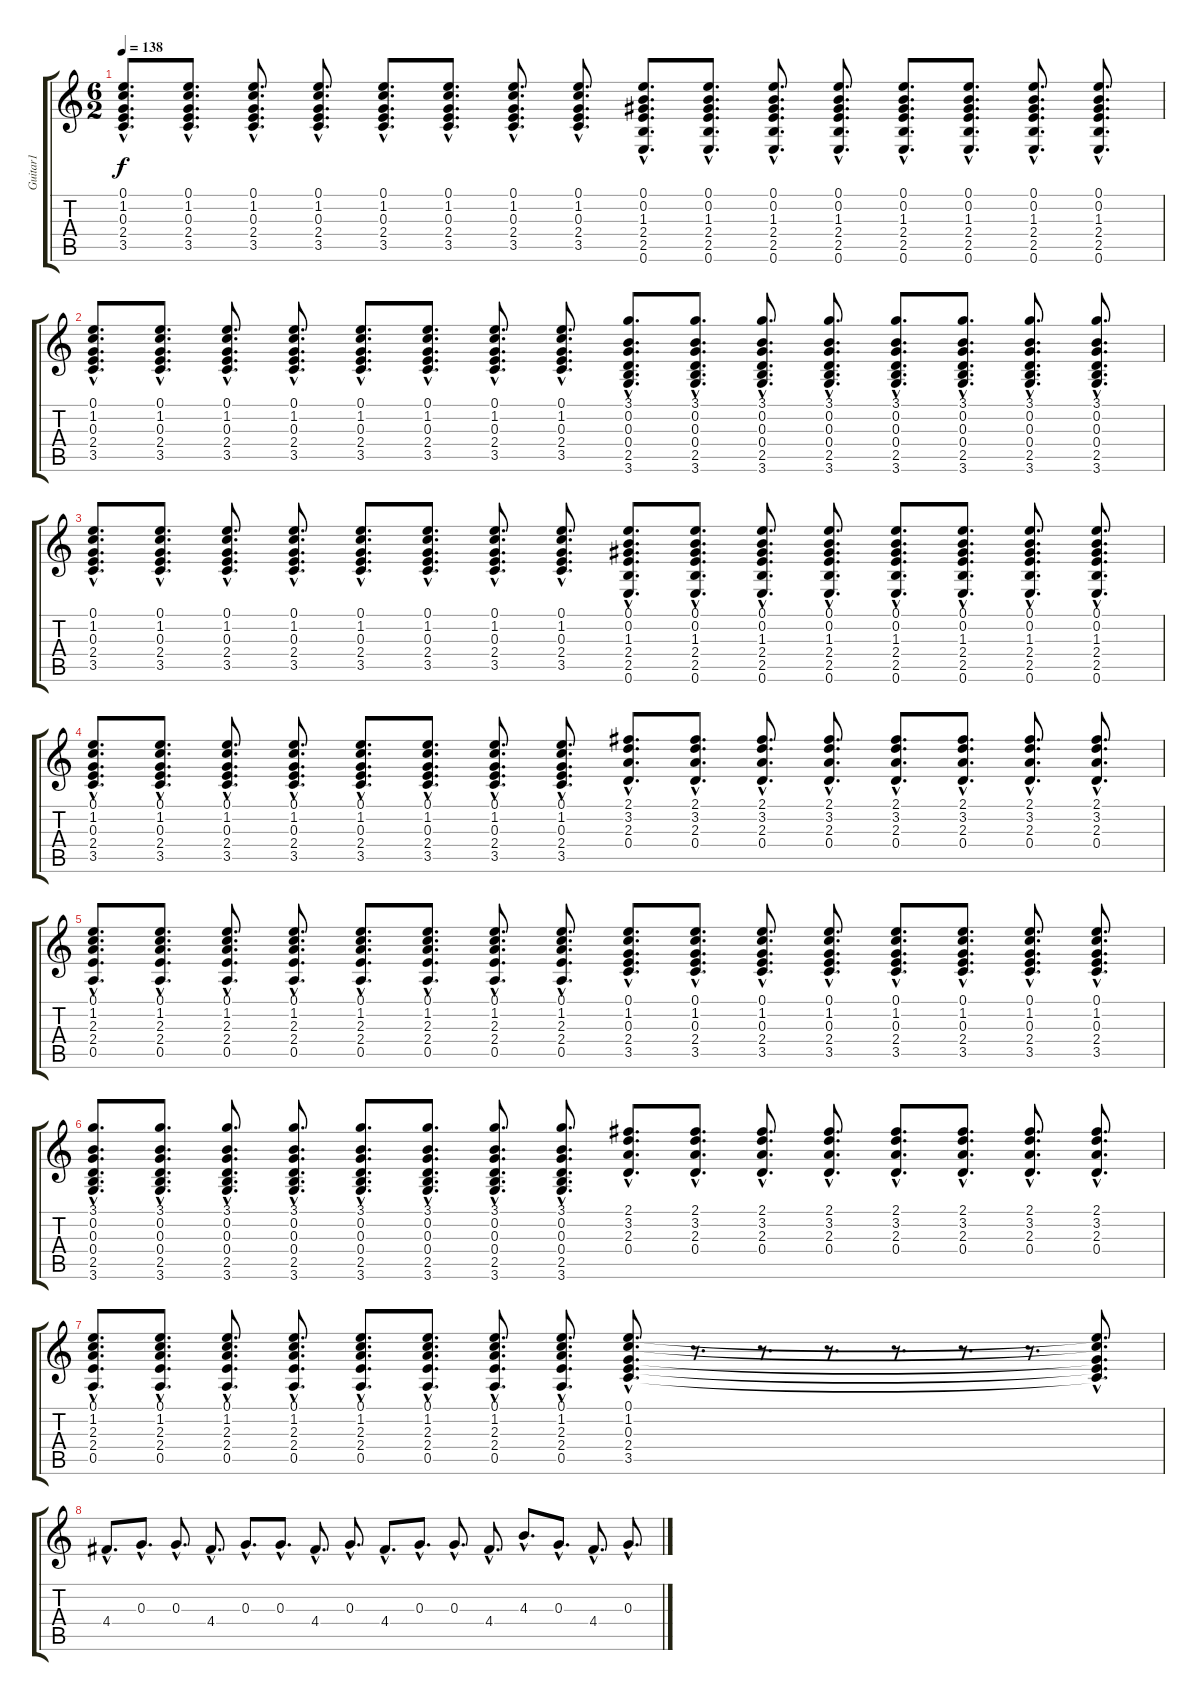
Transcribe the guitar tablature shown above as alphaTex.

\track ("Guitar1" "Guitar1") {instrument distortionguitar}
\staff {score tabs}
\tuning (E4 B3 G3 D3 A2 E2) {hide}
\ts (6 2)
\tempo 138
\clef g2
\ks c
(0.1{hac} 1.2{hac} 0.3{hac} 2.4{hac} 3.5{hac}).8{d dy f} (0.1{hac} 1.2{hac} 0.3{hac} 2.4{hac} 3.5{hac}).8{d} (0.1{hac} 1.2{hac} 0.3{hac} 2.4{hac} 3.5{hac}).8{d} (0.1{hac} 1.2{hac} 0.3{hac} 2.4{hac} 3.5{hac}).8{d} (0.1{hac} 1.2{hac} 0.3{hac} 2.4{hac} 3.5{hac}).8{d} (0.1{hac} 1.2{hac} 0.3{hac} 2.4{hac} 3.5{hac}).8{d} (0.1{hac} 1.2{hac} 0.3{hac} 2.4{hac} 3.5{hac}).8{d} (0.1{hac} 1.2{hac} 0.3{hac} 2.4{hac} 3.5{hac}).8{d} (0.1{hac} 0.2{hac} 1.3{hac} 2.4{hac} 2.5{hac} 0.6{hac}).8{d} (0.1{hac} 0.2{hac} 1.3{hac} 2.4{hac} 2.5{hac} 0.6{hac}).8{d} (0.1{hac} 0.2{hac} 1.3{hac} 2.4{hac} 2.5{hac} 0.6{hac}).8{d} (0.1{hac} 0.2{hac} 1.3{hac} 2.4{hac} 2.5{hac} 0.6{hac}).8{d} (0.1{hac} 0.2{hac} 1.3{hac} 2.4{hac} 2.5{hac} 0.6{hac}).8{d} (0.1{hac} 0.2{hac} 1.3{hac} 2.4{hac} 2.5{hac} 0.6{hac}).8{d} (0.1{hac} 0.2{hac} 1.3{hac} 2.4{hac} 2.5{hac} 0.6{hac}).8{d} (0.1{hac} 0.2{hac} 1.3{hac} 2.4{hac} 2.5{hac} 0.6{hac}).8{d} |
(0.1{hac} 1.2{hac} 0.3{hac} 2.4{hac} 3.5{hac}).8{d} (0.1{hac} 1.2{hac} 0.3{hac} 2.4{hac} 3.5{hac}).8{d} (0.1{hac} 1.2{hac} 0.3{hac} 2.4{hac} 3.5{hac}).8{d} (0.1{hac} 1.2{hac} 0.3{hac} 2.4{hac} 3.5{hac}).8{d} (0.1{hac} 1.2{hac} 0.3{hac} 2.4{hac} 3.5{hac}).8{d} (0.1{hac} 1.2{hac} 0.3{hac} 2.4{hac} 3.5{hac}).8{d} (0.1{hac} 1.2{hac} 0.3{hac} 2.4{hac} 3.5{hac}).8{d} (0.1{hac} 1.2{hac} 0.3{hac} 2.4{hac} 3.5{hac}).8{d} (3.1{hac} 0.2{hac} 0.3{hac} 0.4{hac} 2.5{hac} 3.6{hac}).8{d} (3.1{hac} 0.2{hac} 0.3{hac} 0.4{hac} 2.5{hac} 3.6{hac}).8{d} (3.1{hac} 0.2{hac} 0.3{hac} 0.4{hac} 2.5{hac} 3.6{hac}).8{d} (3.1{hac} 0.2{hac} 0.3{hac} 0.4{hac} 2.5{hac} 3.6{hac}).8{d} (3.1{hac} 0.2{hac} 0.3{hac} 0.4{hac} 2.5{hac} 3.6{hac}).8{d} (3.1{hac} 0.2{hac} 0.3{hac} 0.4{hac} 2.5{hac} 3.6{hac}).8{d} (3.1{hac} 0.2{hac} 0.3{hac} 0.4{hac} 2.5{hac} 3.6{hac}).8{d} (3.1{hac} 0.2{hac} 0.3{hac} 0.4{hac} 2.5{hac} 3.6{hac}).8{d} |
(0.1{hac} 1.2{hac} 0.3{hac} 2.4{hac} 3.5{hac}).8{d} (0.1{hac} 1.2{hac} 0.3{hac} 2.4{hac} 3.5{hac}).8{d} (0.1{hac} 1.2{hac} 0.3{hac} 2.4{hac} 3.5{hac}).8{d} (0.1{hac} 1.2{hac} 0.3{hac} 2.4{hac} 3.5{hac}).8{d} (0.1{hac} 1.2{hac} 0.3{hac} 2.4{hac} 3.5{hac}).8{d} (0.1{hac} 1.2{hac} 0.3{hac} 2.4{hac} 3.5{hac}).8{d} (0.1{hac} 1.2{hac} 0.3{hac} 2.4{hac} 3.5{hac}).8{d} (0.1{hac} 1.2{hac} 0.3{hac} 2.4{hac} 3.5{hac}).8{d} (0.1{hac} 0.2{hac} 1.3{hac} 2.4{hac} 2.5{hac} 0.6{hac}).8{d} (0.1{hac} 0.2{hac} 1.3{hac} 2.4{hac} 2.5{hac} 0.6{hac}).8{d} (0.1{hac} 0.2{hac} 1.3{hac} 2.4{hac} 2.5{hac} 0.6{hac}).8{d} (0.1{hac} 0.2{hac} 1.3{hac} 2.4{hac} 2.5{hac} 0.6{hac}).8{d} (0.1{hac} 0.2{hac} 1.3{hac} 2.4{hac} 2.5{hac} 0.6{hac}).8{d} (0.1{hac} 0.2{hac} 1.3{hac} 2.4{hac} 2.5{hac} 0.6{hac}).8{d} (0.1{hac} 0.2{hac} 1.3{hac} 2.4{hac} 2.5{hac} 0.6{hac}).8{d} (0.1{hac} 0.2{hac} 1.3{hac} 2.4{hac} 2.5{hac} 0.6{hac}).8{d} |
(0.1{hac} 1.2{hac} 0.3{hac} 2.4{hac} 3.5{hac}).8{d} (0.1{hac} 1.2{hac} 0.3{hac} 2.4{hac} 3.5{hac}).8{d} (0.1{hac} 1.2{hac} 0.3{hac} 2.4{hac} 3.5{hac}).8{d} (0.1{hac} 1.2{hac} 0.3{hac} 2.4{hac} 3.5{hac}).8{d} (0.1{hac} 1.2{hac} 0.3{hac} 2.4{hac} 3.5{hac}).8{d} (0.1{hac} 1.2{hac} 0.3{hac} 2.4{hac} 3.5{hac}).8{d} (0.1{hac} 1.2{hac} 0.3{hac} 2.4{hac} 3.5{hac}).8{d} (0.1{hac} 1.2{hac} 0.3{hac} 2.4{hac} 3.5{hac}).8{d} (2.1{hac} 3.2{hac} 2.3{hac} 0.4{hac}).8{d} (2.1{hac} 3.2{hac} 2.3{hac} 0.4{hac}).8{d} (2.1{hac} 3.2{hac} 2.3{hac} 0.4{hac}).8{d} (2.1{hac} 3.2{hac} 2.3{hac} 0.4{hac}).8{d} (2.1{hac} 3.2{hac} 2.3{hac} 0.4{hac}).8{d} (2.1{hac} 3.2{hac} 2.3{hac} 0.4{hac}).8{d} (2.1{hac} 3.2{hac} 2.3{hac} 0.4{hac}).8{d} (2.1{hac} 3.2{hac} 2.3{hac} 0.4{hac}).8{d} |
(0.1{hac} 1.2{hac} 2.3{hac} 2.4{hac} 0.5{hac}).8{d} (0.1{hac} 1.2{hac} 2.3{hac} 2.4{hac} 0.5{hac}).8{d} (0.1{hac} 1.2{hac} 2.3{hac} 2.4{hac} 0.5{hac}).8{d} (0.1{hac} 1.2{hac} 2.3{hac} 2.4{hac} 0.5{hac}).8{d} (0.1{hac} 1.2{hac} 2.3{hac} 2.4{hac} 0.5{hac}).8{d} (0.1{hac} 1.2{hac} 2.3{hac} 2.4{hac} 0.5{hac}).8{d} (0.1{hac} 1.2{hac} 2.3{hac} 2.4{hac} 0.5{hac}).8{d} (0.1{hac} 1.2{hac} 2.3{hac} 2.4{hac} 0.5{hac}).8{d} (0.1{hac} 1.2{hac} 0.3{hac} 2.4{hac} 3.5{hac}).8{d} (0.1{hac} 1.2{hac} 0.3{hac} 2.4{hac} 3.5{hac}).8{d} (0.1{hac} 1.2{hac} 0.3{hac} 2.4{hac} 3.5{hac}).8{d} (0.1{hac} 1.2{hac} 0.3{hac} 2.4{hac} 3.5{hac}).8{d} (0.1{hac} 1.2{hac} 0.3{hac} 2.4{hac} 3.5{hac}).8{d} (0.1{hac} 1.2{hac} 0.3{hac} 2.4{hac} 3.5{hac}).8{d} (0.1{hac} 1.2{hac} 0.3{hac} 2.4{hac} 3.5{hac}).8{d} (0.1{hac} 1.2{hac} 0.3{hac} 2.4{hac} 3.5{hac}).8{d} |
(3.1{hac} 0.2{hac} 0.3{hac} 0.4{hac} 2.5{hac} 3.6{hac}).8{d} (3.1{hac} 0.2{hac} 0.3{hac} 0.4{hac} 2.5{hac} 3.6{hac}).8{d} (3.1{hac} 0.2{hac} 0.3{hac} 0.4{hac} 2.5{hac} 3.6{hac}).8{d} (3.1{hac} 0.2{hac} 0.3{hac} 0.4{hac} 2.5{hac} 3.6{hac}).8{d} (3.1{hac} 0.2{hac} 0.3{hac} 0.4{hac} 2.5{hac} 3.6{hac}).8{d} (3.1{hac} 0.2{hac} 0.3{hac} 0.4{hac} 2.5{hac} 3.6{hac}).8{d} (3.1{hac} 0.2{hac} 0.3{hac} 0.4{hac} 2.5{hac} 3.6{hac}).8{d} (3.1{hac} 0.2{hac} 0.3{hac} 0.4{hac} 2.5{hac} 3.6{hac}).8{d} (2.1{hac} 3.2{hac} 2.3{hac} 0.4{hac}).8{d} (2.1{hac} 3.2{hac} 2.3{hac} 0.4{hac}).8{d} (2.1{hac} 3.2{hac} 2.3{hac} 0.4{hac}).8{d} (2.1{hac} 3.2{hac} 2.3{hac} 0.4{hac}).8{d} (2.1{hac} 3.2{hac} 2.3{hac} 0.4{hac}).8{d} (2.1{hac} 3.2{hac} 2.3{hac} 0.4{hac}).8{d} (2.1{hac} 3.2{hac} 2.3{hac} 0.4{hac}).8{d} (2.1{hac} 3.2{hac} 2.3{hac} 0.4{hac}).8{d} |
(0.1{hac} 1.2{hac} 2.3{hac} 2.4{hac} 0.5{hac}).8{d} (0.1{hac} 1.2{hac} 2.3{hac} 2.4{hac} 0.5{hac}).8{d} (0.1{hac} 1.2{hac} 2.3{hac} 2.4{hac} 0.5{hac}).8{d} (0.1{hac} 1.2{hac} 2.3{hac} 2.4{hac} 0.5{hac}).8{d} (0.1{hac} 1.2{hac} 2.3{hac} 2.4{hac} 0.5{hac}).8{d} (0.1{hac} 1.2{hac} 2.3{hac} 2.4{hac} 0.5{hac}).8{d} (0.1{hac} 1.2{hac} 2.3{hac} 2.4{hac} 0.5{hac}).8{d} (0.1{hac} 1.2{hac} 2.3{hac} 2.4{hac} 0.5{hac}).8{d} (0.1{hac} 1.2{hac} 0.3{hac} 2.4{hac} 3.5{hac}).8{d} r.8{d} r.8{d} r.8{d} r.8{d} r.8{d} r.8{d} (0.1{hac t} 1.2{hac t} 0.3{hac t} 2.4{hac t} 3.5{hac t}).8{d} |
4.4{hac}.8{d} 0.3{hac}.8{d} 0.3{hac}.8{d} 4.4{hac}.8{d} 0.3{hac}.8{d} 0.3{hac}.8{d} 4.4{hac}.8{d} 0.3{hac}.8{d} 4.4{hac}.8{d} 0.3{hac}.8{d} 0.3{hac}.8{d} 4.4{hac}.8{d} 4.3{hac}.8{d} 0.3{hac}.8{d} 4.4{hac}.8{d} 0.3{hac}.8{d}
